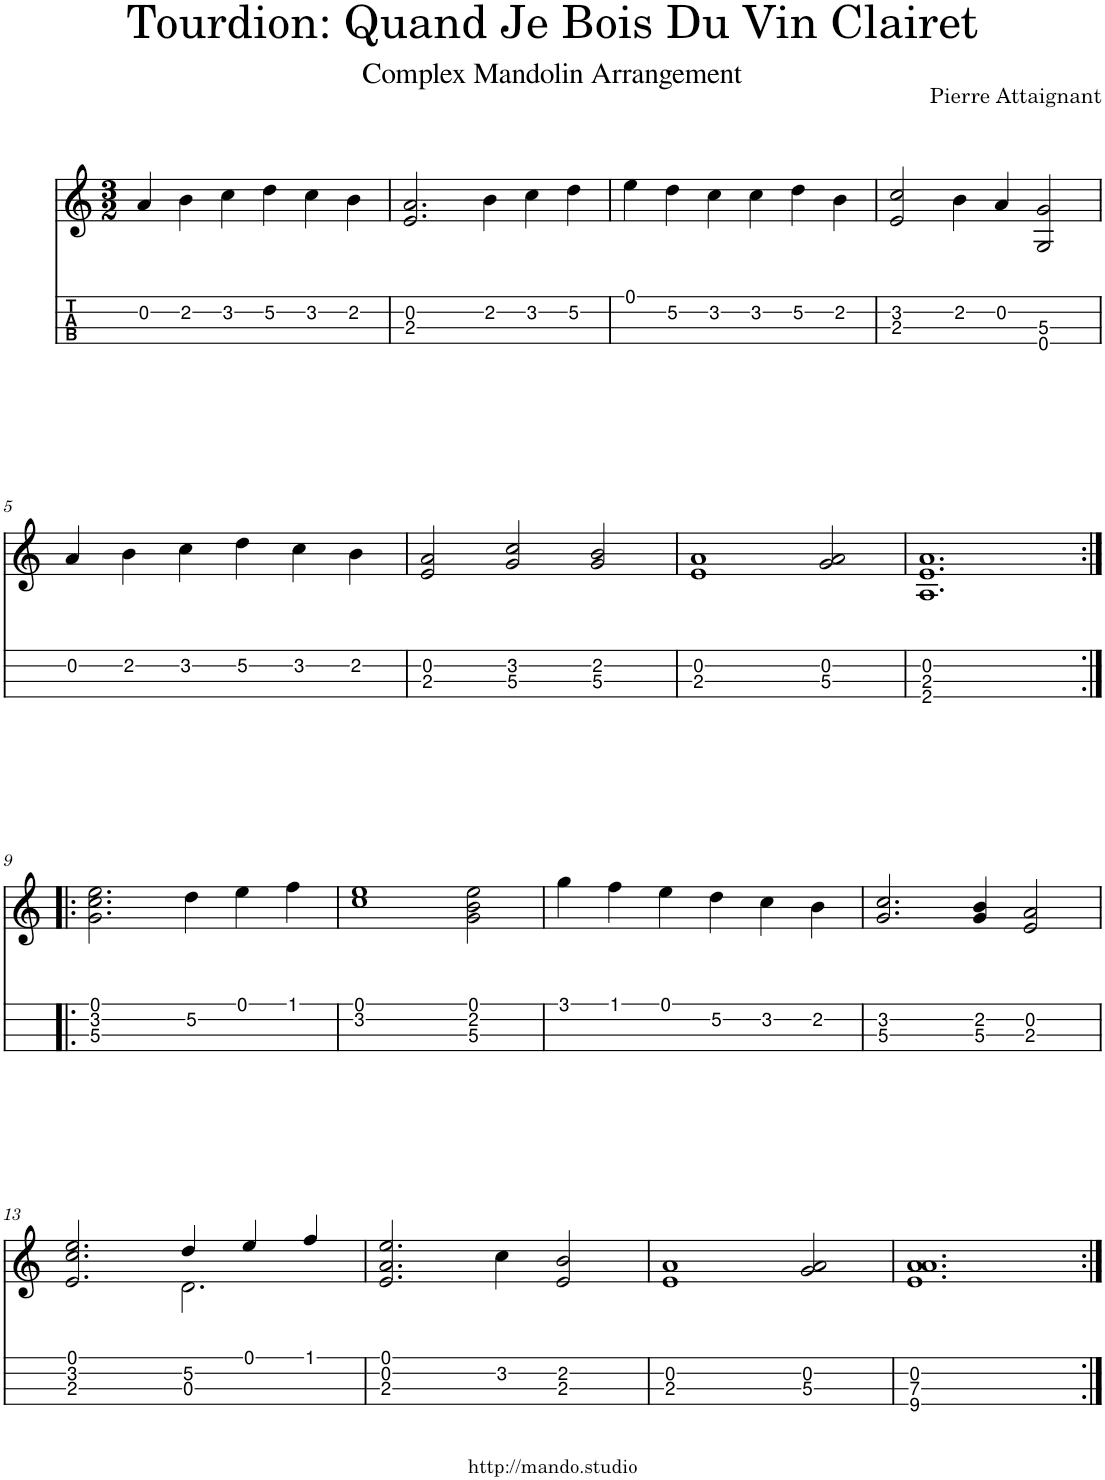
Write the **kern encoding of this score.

**kern	**kern
*part1	*part1
*staff2	*staff1
*I"Mandolin	*
*I'Mdn.	*
*stria4	*
*	*clefG2
*k[]	*k[]
*M3/2	*M3/2
=1	=1
4a	4a/
4b	4b\
4cc	4cc\
4dd	4dd\
4cc	4cc\
4b	4b\
=2	=2
2.e 2.a	2.e/ 2.a/
4b	4b\
4cc	4cc\
4dd	4dd\
=3	=3
4ee	4ee\
4dd	4dd\
4cc	4cc\
4cc	4cc\
4dd	4dd\
4b	4b\
=4	=4
2e 2cc	2e/ 2cc/
4b	4b\
4a	4a/
2G 2g	2G/ 2g/
!!LO:LB:g=z
=5	=5
4a	4a/
4b	4b\
4cc	4cc\
4dd	4dd\
4cc	4cc\
4b	4b\
=6	=6
2e 2a	2e/ 2a/
2g 2cc	2g/ 2cc/
2g 2b	2g/ 2b/
=7	=7
1e 1a	1e 1a
2g 2a	2g/ 2a/
=8	=8
1.A 1.e 1.a	1.A 1.e 1.a
!!LO:LB:g=z
=9:|!|:	=9:|!|:
2.g 2.cc 2.ee	2.g\ 2.cc\ 2.ee\
4dd	4dd\
4ee	4ee\
4ff	4ff\
=10	=10
1cc 1ee	1cc 1ee
2g 2b 2ee	2g\ 2b\ 2ee\
=11	=11
4gg	4gg\
4ff	4ff\
4ee	4ee\
4dd	4dd\
4cc	4cc\
4b	4b\
=12	=12
2.g 2.cc	2.g/ 2.cc/
4g 4b	4g/ 4b/
2e 2a	2e/ 2a/
!!LO:LB:g=z
=13	=13
*^	*^
2.e 2.cc 2.ee	2.ryy	2.e/ 2.cc/ 2.ee/	2.ryy
4dd	2.d	4dd/	2.d\
4ee	.	4ee/	.
4ff	.	4ff/	.
*v	*v	*	*
*	*v	*v
=14	=14
2.e 2.a 2.ee	2.e/ 2.a/ 2.ee/
4cc	4cc\
2e 2b	2e/ 2b/
=15	=15
1e 1a	1e 1a
2g 2a	2g/ 2a/
=16	=16
1.e 1.a 1.a	1.e 1.a 1.a
=:|!	=:|!
*-	*-
